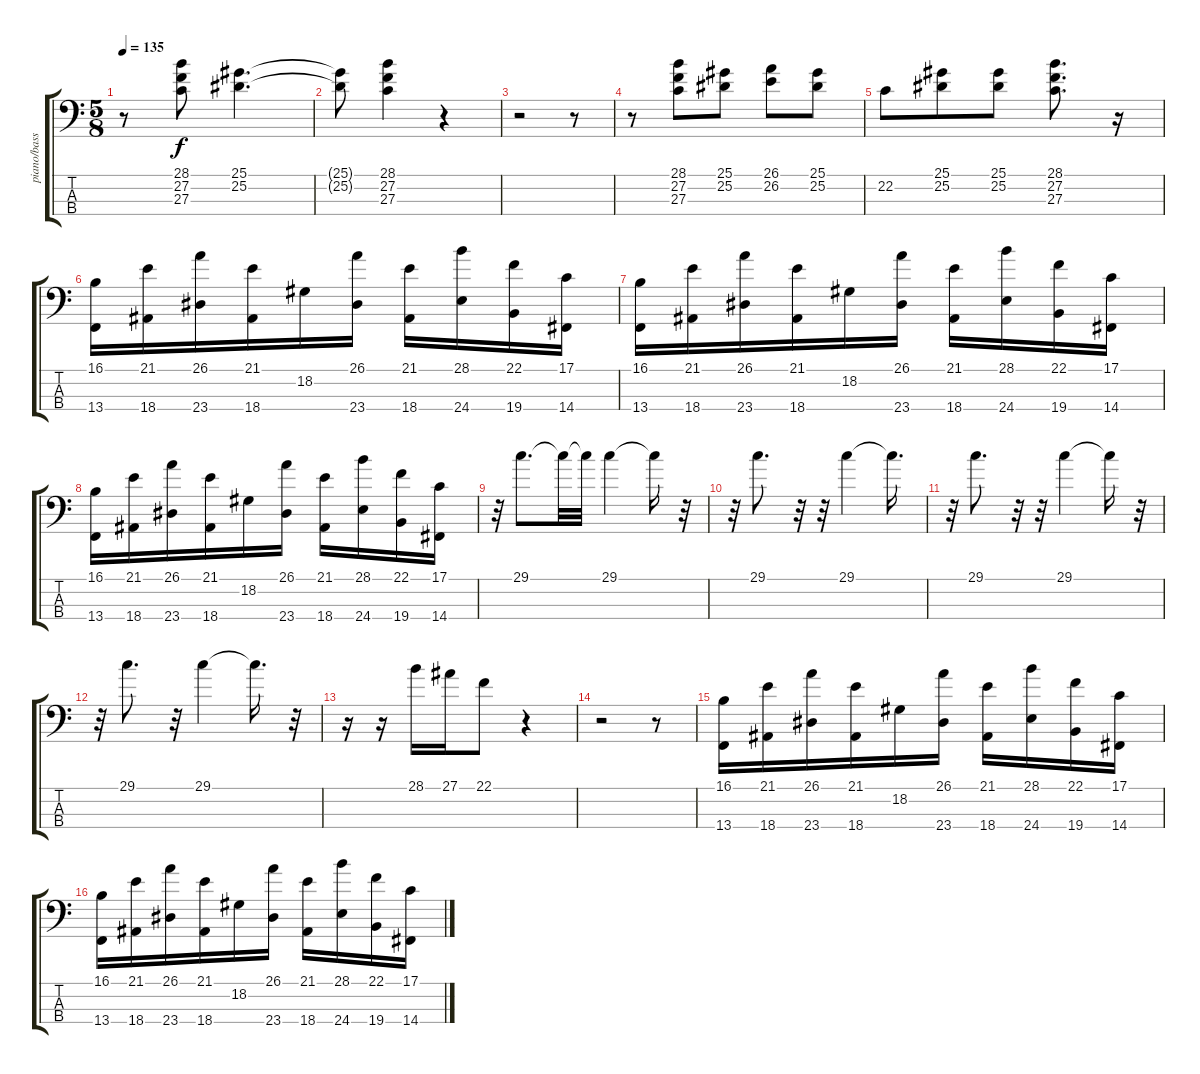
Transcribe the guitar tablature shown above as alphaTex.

\track ("piano/bass          " "piano/bass") {instrument percussiveorgan}
\staff {score tabs}
\tuning (G2 D2 A1 E1) {hide}
\ts (5 8)
\tempo 135
\clef f4
\ks c
r.8{dy f} (28.1 27.2 27.3).8 (25.1 25.2).4{d} |
(25.1{t} 25.2{t}).8 (28.1 27.2 27.3).4 r.4 |
r.2 r.8 |
r.8 (28.1 27.2 27.3).8 (25.1 25.2).8 (26.1 26.2).8 (25.1 25.2).8 |
22.2.8 (25.1 25.2).8 (25.1 25.2).8 (28.1 27.2 27.3).8{d} r.16 |
(16.1 13.4).16 (21.1 18.4).16 (26.1 23.4).16 (21.1 18.4).16 18.2.16 (26.1 23.4).16 (21.1 18.4).16 (28.1 24.4).16 (22.1 19.4).16 (17.1 14.4).16 |
(16.1 13.4).16 (21.1 18.4).16 (26.1 23.4).16 (21.1 18.4).16 18.2.16 (26.1 23.4).16 (21.1 18.4).16 (28.1 24.4).16 (22.1 19.4).16 (17.1 14.4).16 |
(16.1 13.4).16 (21.1 18.4).16 (26.1 23.4).16 (21.1 18.4).16 18.2.16 (26.1 23.4).16 (21.1 18.4).16 (28.1 24.4).16 (22.1 19.4).16 (17.1 14.4).16 |
r.32 29.1.8{d} 29.1{t}.32 29.1{t}.32 29.1.4 29.1{t}.16 r.32 |
r.32 29.1.8{d} r.32 r.32 29.1.4 29.1{t}.16{d} |
r.32 29.1.8{d} r.32 r.32 29.1.4 29.1{t}.16 r.32 |
r.32 29.1.8{d} r.32 29.1.4 29.1{t}.16{d} r.32 |
r.16 r.16 28.1.16 27.1.16 22.1.8 r.4 |
r.2 r.8 |
(16.1 13.4).16 (21.1 18.4).16 (26.1 23.4).16 (21.1 18.4).16 18.2.16 (26.1 23.4).16 (21.1 18.4).16 (28.1 24.4).16 (22.1 19.4).16 (17.1 14.4).16 |
(16.1 13.4).16 (21.1 18.4).16 (26.1 23.4).16 (21.1 18.4).16 18.2.16 (26.1 23.4).16 (21.1 18.4).16 (28.1 24.4).16 (22.1 19.4).16 (17.1 14.4).16
